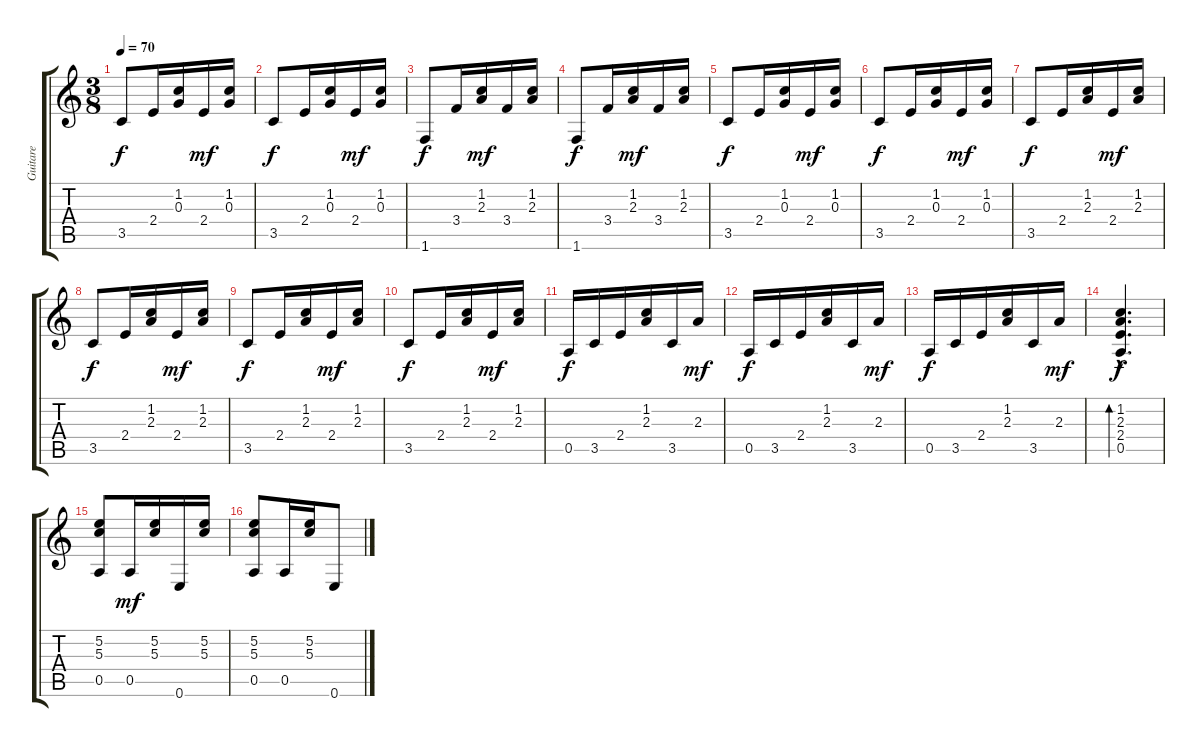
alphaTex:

\track ("Guitare" "Guitare") {instrument acousticguitarnylon}
\staff {score tabs}
\tuning (E4 B3 G3 D3 A2 E2) {hide}
\ts (3 8)
\tempo 70
\clef g2
\ks c
3.5.8{dy f} 2.4.16 (1.2 0.3).16 2.4.16{dy mf} (1.2 0.3).16 |
3.5.8{dy f} 2.4.16 (1.2 0.3).16 2.4.16{dy mf} (1.2 0.3).16 |
1.6.8{dy f} 3.4.16 (1.2 2.3).16{dy mf} 3.4.16 (1.2 2.3).16 |
1.6.8{dy f} 3.4.16 (1.2 2.3).16{dy mf} 3.4.16 (1.2 2.3).16 |
3.5.8{dy f} 2.4.16 (1.2 0.3).16 2.4.16{dy mf} (1.2 0.3).16 |
3.5.8{dy f} 2.4.16 (1.2 0.3).16 2.4.16{dy mf} (1.2 0.3).16 |
3.5.8{dy f} 2.4.16 (1.2 2.3).16 2.4.16{dy mf} (1.2 2.3).16 |
3.5.8{dy f} 2.4.16 (1.2 2.3).16 2.4.16{dy mf} (1.2 2.3).16 |
3.5.8{dy f} 2.4.16 (1.2 2.3).16 2.4.16{dy mf} (1.2 2.3).16 |
3.5.8{dy f} 2.4.16 (1.2 2.3).16 2.4.16{dy mf} (1.2 2.3).16 |
0.5.16{dy f} 3.5.16 2.4.16 (1.2 2.3).16 3.5.16 2.3.16{dy mf} |
0.5.16{dy f} 3.5.16 2.4.16 (1.2 2.3).16 3.5.16 2.3.16{dy mf} |
0.5.16{dy f} 3.5.16 2.4.16 (1.2 2.3).16 3.5.16 2.3.16{dy mf} |
(1.2{hac} 2.3{hac} 2.4{hac} 0.5{hac}).4{d bd 120 dy f} |
(5.2 5.3 0.5).8 0.5.16{dy mf} (5.2 5.3).16 0.6.16 (5.2 5.3).16 |
(5.2 5.3 0.5).8 0.5.16 (5.2 5.3).16 0.6.8
